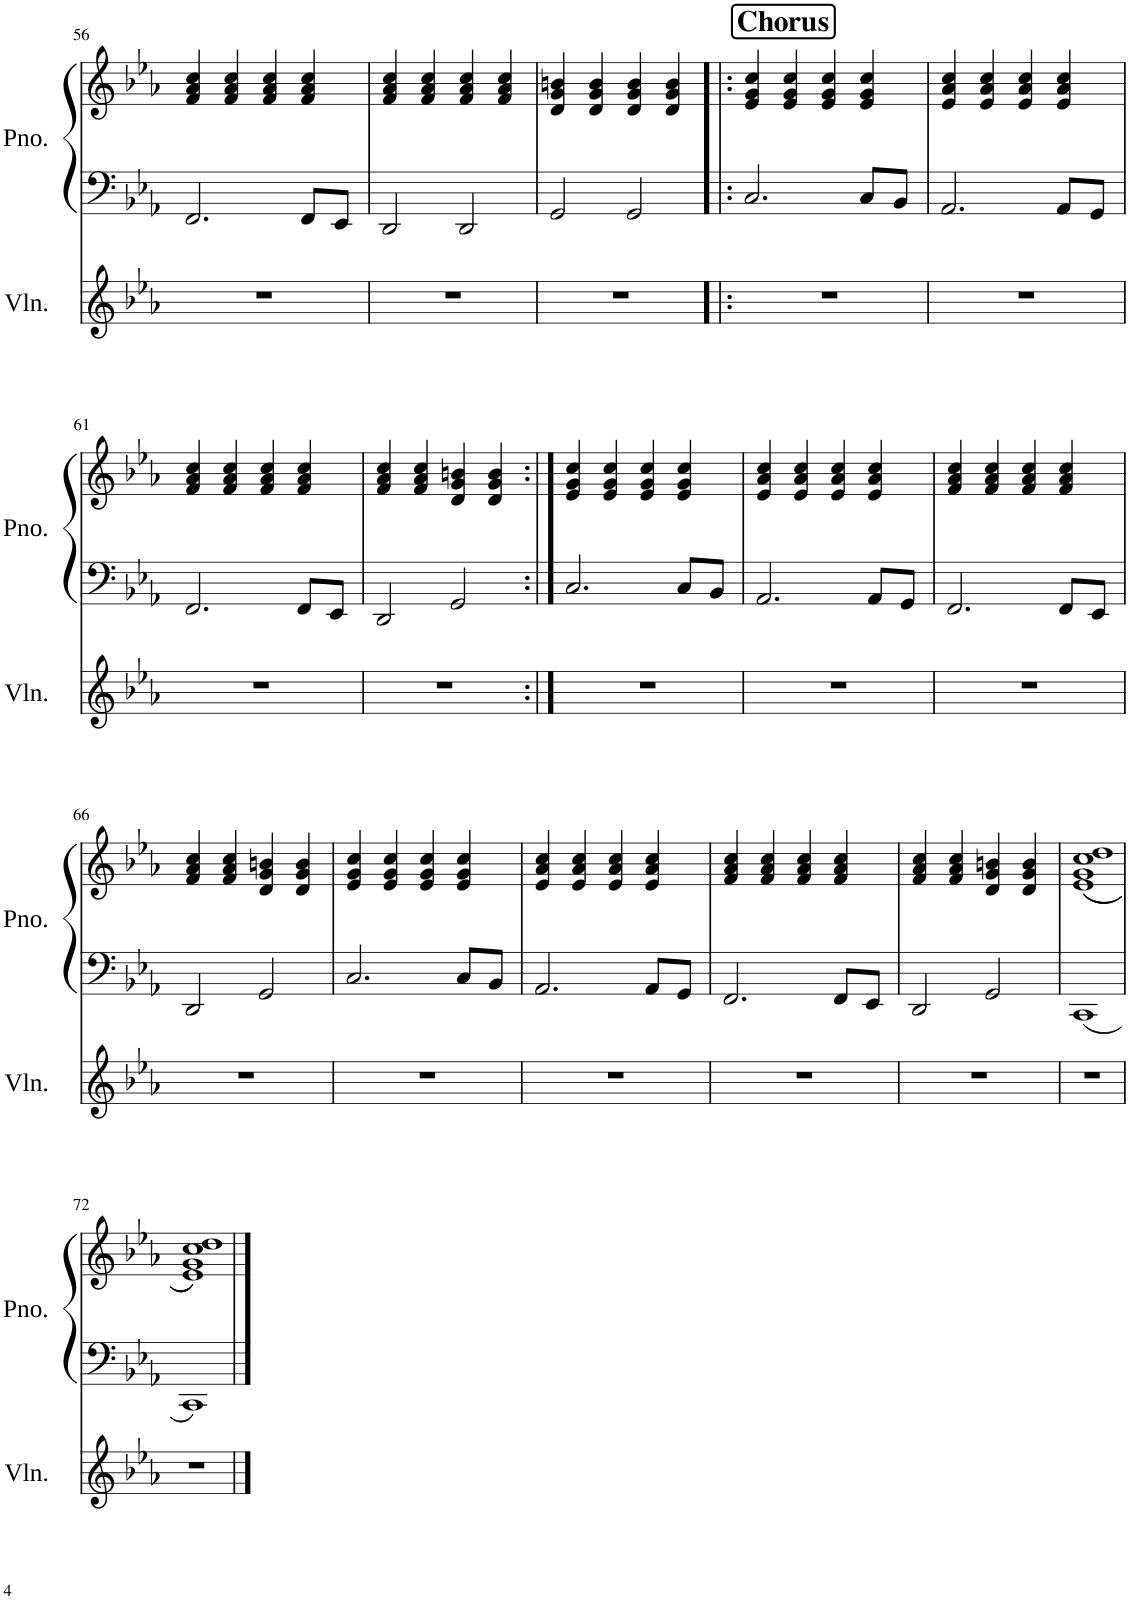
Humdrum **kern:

**kern	**kern	**kern
*part2	*part1	*part1
*staff3	*staff2	*staff1
*I"Violin	*I"Piano	*
*I'Vln.	*I'Pno.	*
!!LO:PB:g=z
*clefG2	*clefF4	*clefG2
*k[b-e-a-]	*k[b-e-a-]	*k[b-e-a-]
*M4/4	*M4/4	*M4/4
=56	=56	=56
1r	2.FF/	4f/ 4a-/ 4cc/
.	.	4f/ 4a-/ 4cc/
.	.	4f/ 4a-/ 4cc/
.	8FF/L	4f/ 4a-/ 4cc/
.	8EE-/J	.
=57	=57	=57
1r	2DD/	4f/ 4a-/ 4cc/
.	.	4f/ 4a-/ 4cc/
.	2DD/	4f/ 4a-/ 4cc/
.	.	4f/ 4a-/ 4cc/
=58	=58	=58
1r	2GG/	4d/ 4g/ 4bn/
.	.	4d/ 4g/ 4b/
.	2GG/	4d/ 4g/ 4b/
.	.	4d/ 4g/ 4b/
!!LO:REH:place=s1:a:B:cj:fs=14:t=Chorus:qo=1
=59!|:	=59!|:	=59!|:
1r	2.C/	4e-/ 4g/ 4cc/
.	.	4e-/ 4g/ 4cc/
.	.	4e-/ 4g/ 4cc/
.	8C/L	4e-/ 4g/ 4cc/
.	8BB-/J	.
=60	=60	=60
1r	2.AA-/	4e-/ 4a-/ 4cc/
.	.	4e-/ 4a-/ 4cc/
.	.	4e-/ 4a-/ 4cc/
.	8AA-/L	4e-/ 4a-/ 4cc/
.	8GG/J	.
!!LO:LB:g=z
=61	=61	=61
1r	2.FF/	4f/ 4a-/ 4cc/
.	.	4f/ 4a-/ 4cc/
.	.	4f/ 4a-/ 4cc/
.	8FF/L	4f/ 4a-/ 4cc/
.	8EE-/J	.
=62	=62	=62
1r	2DD/	4f/ 4a-/ 4cc/
.	.	4f/ 4a-/ 4cc/
.	2GG/	4d/ 4g/ 4bn/
.	.	4d/ 4g/ 4b/
=63:|!	=63:|!	=63:|!
1r	2.C/	4e-/ 4g/ 4cc/
.	.	4e-/ 4g/ 4cc/
.	.	4e-/ 4g/ 4cc/
.	8C/L	4e-/ 4g/ 4cc/
.	8BB-/J	.
=64	=64	=64
1r	2.AA-/	4e-/ 4a-/ 4cc/
.	.	4e-/ 4a-/ 4cc/
.	.	4e-/ 4a-/ 4cc/
.	8AA-/L	4e-/ 4a-/ 4cc/
.	8GG/J	.
=65	=65	=65
1r	2.FF/	4f/ 4a-/ 4cc/
.	.	4f/ 4a-/ 4cc/
.	.	4f/ 4a-/ 4cc/
.	8FF/L	4f/ 4a-/ 4cc/
.	8EE-/J	.
!!LO:LB:g=z
=66	=66	=66
1r	2DD/	4f/ 4a-/ 4cc/
.	.	4f/ 4a-/ 4cc/
.	2GG/	4d/ 4g/ 4bn/
.	.	4d/ 4g/ 4b/
=67	=67	=67
1r	2.C/	4e-/ 4g/ 4cc/
.	.	4e-/ 4g/ 4cc/
.	.	4e-/ 4g/ 4cc/
.	8C/L	4e-/ 4g/ 4cc/
.	8BB-/J	.
=68	=68	=68
1r	2.AA-/	4e-/ 4a-/ 4cc/
.	.	4e-/ 4a-/ 4cc/
.	.	4e-/ 4a-/ 4cc/
.	8AA-/L	4e-/ 4a-/ 4cc/
.	8GG/J	.
=69	=69	=69
1r	2.FF/	4f/ 4a-/ 4cc/
.	.	4f/ 4a-/ 4cc/
.	.	4f/ 4a-/ 4cc/
.	8FF/L	4f/ 4a-/ 4cc/
.	8EE-/J	.
=70	=70	=70
1r	2DD/	4f/ 4a-/ 4cc/
.	.	4f/ 4a-/ 4cc/
.	2GG/	4d/ 4g/ 4bn/
.	.	4d/ 4g/ 4b/
=71	=71	=71
1r	1CC	((1e- 1g 1cc 1dd
!!LO:LB:g=z
=72	=72	=72
1r	1CC	1e- 1g 1cc 1dd))
==	==	==
*-	*-	*-
